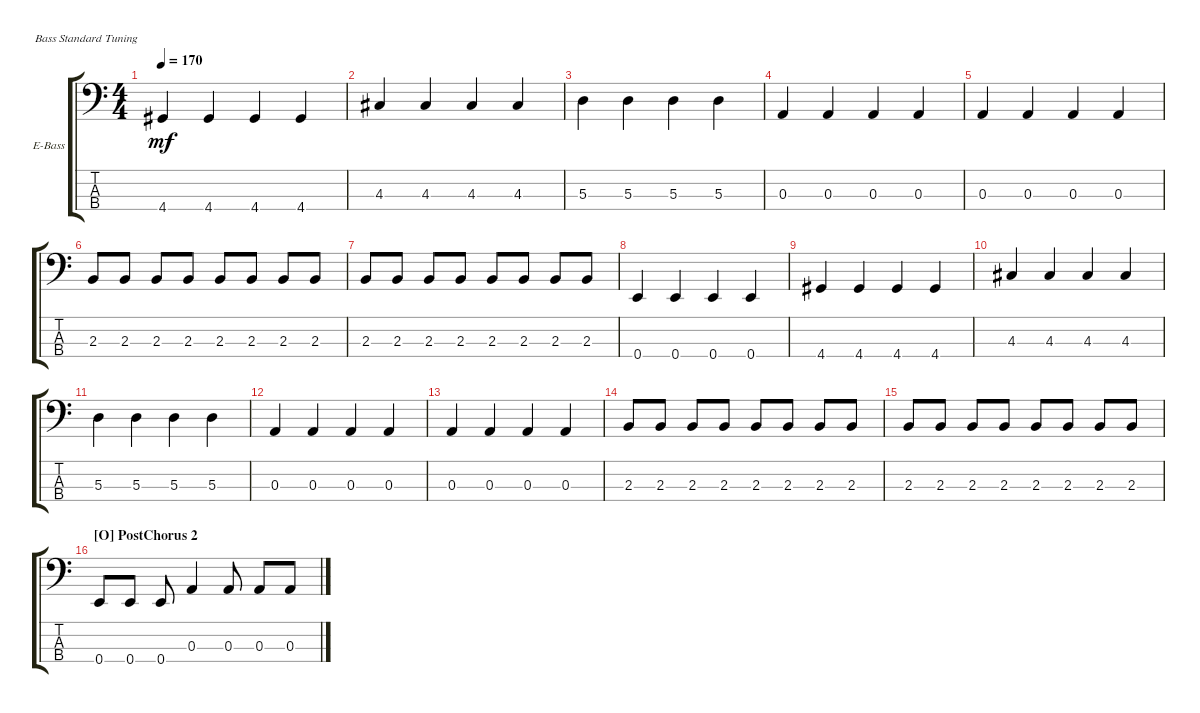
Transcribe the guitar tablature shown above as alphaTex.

\defaultSystemsLayout 4
\bracketExtendMode groupsimilarinstruments
\firstSystemTrackNameOrientation horizontal
\otherSystemsTrackNameOrientation horizontal
\track ("Electric Bass" "E-Bass") {instrument electricbassfinger}
\staff {score tabs}
\tuning (G2 D2 A1 E1)
\ts (4 4)
\tempo 170
\clef f4
\ks c
4.4.4{dy mf} 4.4.4 4.4.4 4.4.4 |
4.3.4 4.3.4 4.3.4 4.3.4 |
5.3.4 5.3.4 5.3.4 5.3.4 |
0.3.4 0.3.4 0.3.4 0.3.4 |
0.3.4 0.3.4 0.3.4 0.3.4 |
2.3.8 2.3.8 2.3.8 2.3.8 2.3.8 2.3.8 2.3.8 2.3.8 |
2.3.8 2.3.8 2.3.8 2.3.8 2.3.8 2.3.8 2.3.8 2.3.8 |
0.4.4 0.4.4 0.4.4 0.4.4 |
4.4.4 4.4.4 4.4.4 4.4.4 |
4.3.4 4.3.4 4.3.4 4.3.4 |
5.3.4 5.3.4 5.3.4 5.3.4 |
0.3.4 0.3.4 0.3.4 0.3.4 |
0.3.4 0.3.4 0.3.4 0.3.4 |
2.3.8 2.3.8 2.3.8 2.3.8 2.3.8 2.3.8 2.3.8 2.3.8 |
2.3.8 2.3.8 2.3.8 2.3.8 2.3.8 2.3.8 2.3.8 2.3.8 |
\section ("O" "PostChorus 2")
0.4.8 0.4.8 0.4.8 0.3.4 0.3.8 0.3.8 0.3.8
